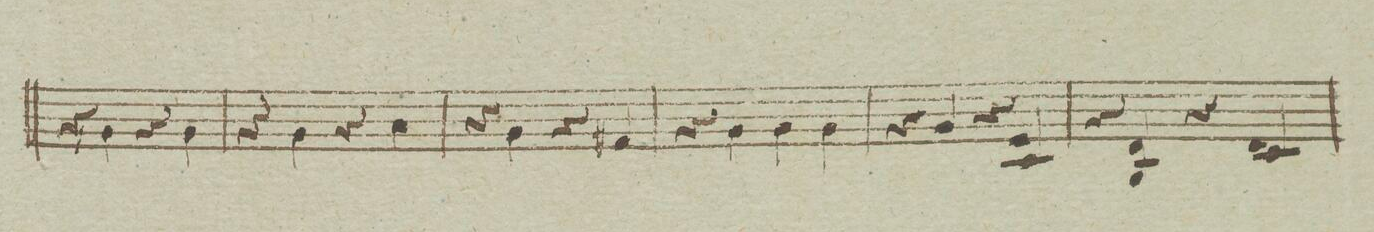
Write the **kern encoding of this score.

**kern	**dynam
*I"Violino. 2do	*
*clefG2	*
*k[]	*
*met(c)	*
*M4/4	*
4r	.
4g\	.
4r	.
4g\	.
=73	=73
4r	.
4g\	.
4r	.
4a\	.
=74	=74
4r	.
4g\	.
4r	.
4f#X/	.
=75	=75
4r	.
4g\	.
4g\	.
4g\	.
=76	=76
4r	.
4g/	.
4r	.
4e/ 4c/	.
=77	=77
4r	.
4d/ 4B/	.
4r	.
4d/ 4c/	.
=78	=78
*-	*-
